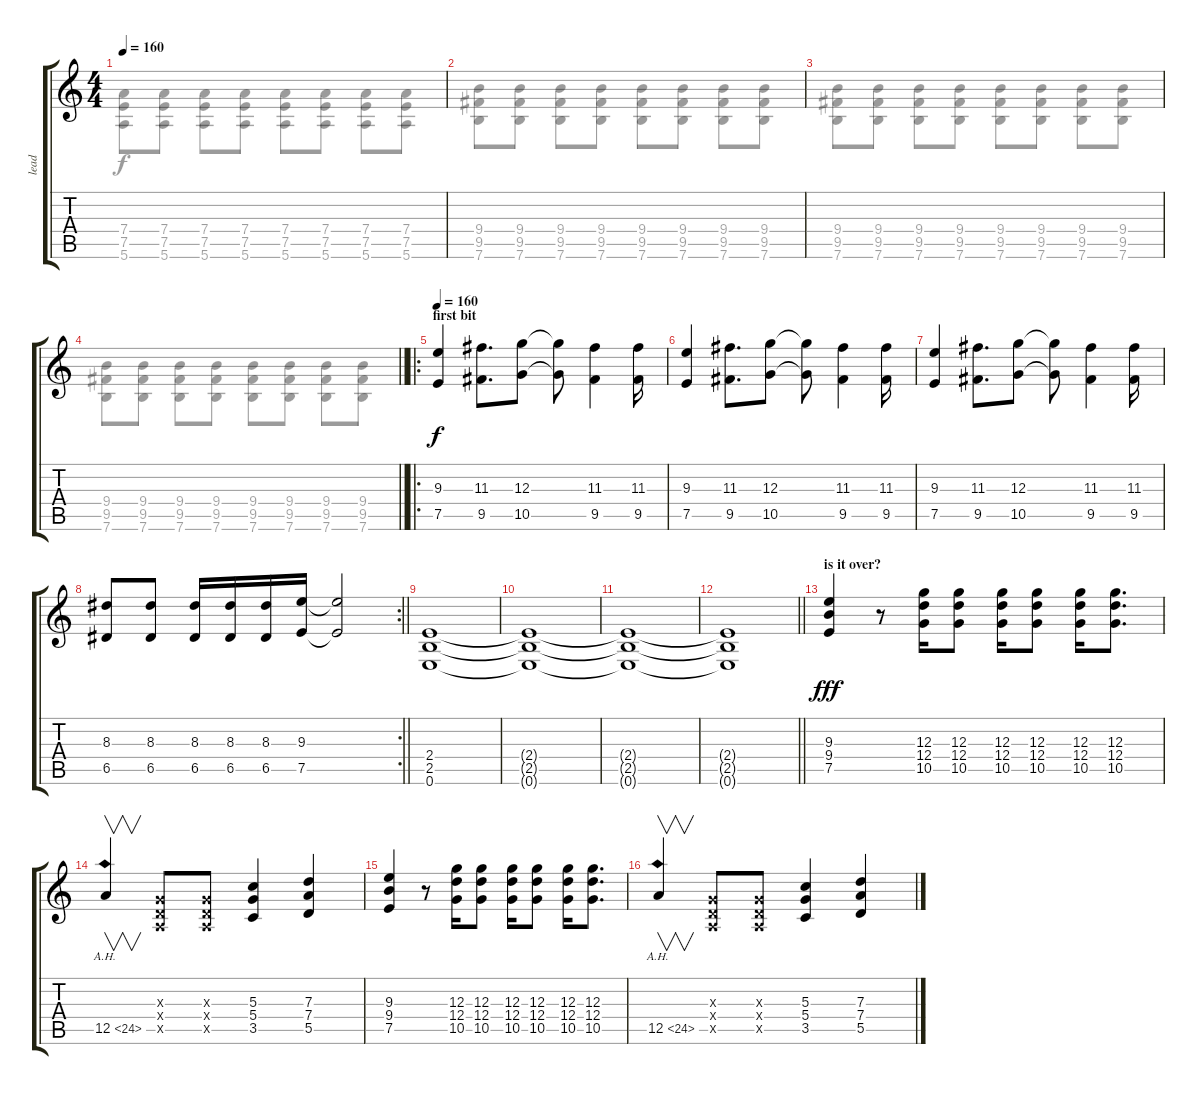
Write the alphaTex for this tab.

\track ("lead" "lead") {instrument distortionguitar}
\staff {score tabs}
\tuning (E4 B3 G3 D3 A2 E2) {hide}
\voice
\ts (4 4)
\tempo 160
\clef g2
\ks c
|
|
|
\barLineRight lightlight
|
\ro
\section ("" "first bit")
\tempo 160
(9.3 7.5).4 (11.3 9.5).8{d} (12.3 10.5).8 (12.3{t} 10.5{t}).8 (11.3 9.5).4 (11.3 9.5).16 |
(9.3 7.5).4 (11.3 9.5).8{d} (12.3 10.5).8 (12.3{t} 10.5{t}).8 (11.3 9.5).4 (11.3 9.5).16 |
(9.3 7.5).4 (11.3 9.5).8{d} (12.3 10.5).8 (12.3{t} 10.5{t}).8 (11.3 9.5).4 (11.3 9.5).16 |
\rc 2
\barLineRight lightlight
(8.3 6.5).8 (8.3 6.5).8 (8.3 6.5).16 (8.3 6.5).16 (8.3 6.5).16 (9.3 7.5).16 (9.3{t} 7.5{t}).2 |
(2.4 2.5 0.6).1 |
(2.4{t} 2.5{t} 0.6{t}).1{dy f} |
(2.4{t} 2.5{t} 0.6{t}).1 |
\barLineRight lightlight
(2.4{t} 2.5{t} 0.6{t}).1 |
\section ("" "is it over?")
(9.3 9.4 7.5).4{dy fff} r.8 (12.3 12.4 10.5).16 (12.3 12.4 10.5).8 (12.3 12.4 10.5).16 (12.3 12.4 10.5).8 (12.3 12.4 10.5).16 (12.3 12.4 10.5).8{d} |
12.5{ah 12}.4{v} (0.3{x} 0.4{x} 0.5{x}).8 (0.3{x} 0.4{x} 0.5{x}).8 (5.3 5.4 3.5).4 (7.3 7.4 5.5).4 |
(9.3 9.4 7.5).4 r.8 (12.3 12.4 10.5).16 (12.3 12.4 10.5).8 (12.3 12.4 10.5).16 (12.3 12.4 10.5).8 (12.3 12.4 10.5).16 (12.3 12.4 10.5).8{d} |
12.5{ah 12}.4{v} (0.3{x} 0.4{x} 0.5{x}).8 (0.3{x} 0.4{x} 0.5{x}).8 (5.3 5.4 3.5).4 (7.3 7.4 5.5).4
\voice
\clef g2
\ottava regular
\simile none
\ks c
(7.4 7.5 5.6).8{dy f} (7.4 7.5 5.6).8 (7.4 7.5 5.6).8 (7.4 7.5 5.6).8 (7.4 7.5 5.6).8 (7.4 7.5 5.6).8 (7.4 7.5 5.6).8 (7.4 7.5 5.6).8 |
(9.4 9.5 7.6).8 (9.4 9.5 7.6).8 (9.4 9.5 7.6).8 (9.4 9.5 7.6).8 (9.4 9.5 7.6).8 (9.4 9.5 7.6).8 (9.4 9.5 7.6).8 (9.4 9.5 7.6).8 |
(9.4 9.5 7.6).8 (9.4 9.5 7.6).8 (9.4 9.5 7.6).8 (9.4 9.5 7.6).8 (9.4 9.5 7.6).8 (9.4 9.5 7.6).8 (9.4 9.5 7.6).8 (9.4 9.5 7.6).8 |
\barLineRight lightlight
(9.4 9.5 7.6).8 (9.4 9.5 7.6).8 (9.4 9.5 7.6).8 (9.4 9.5 7.6).8 (9.4 9.5 7.6).8 (9.4 9.5 7.6).8 (9.4 9.5 7.6).8 (9.4 9.5 7.6).8 |
|
|
|
\barLineRight lightlight
|
|
|
|
\barLineRight lightlight
|
|
|
|
